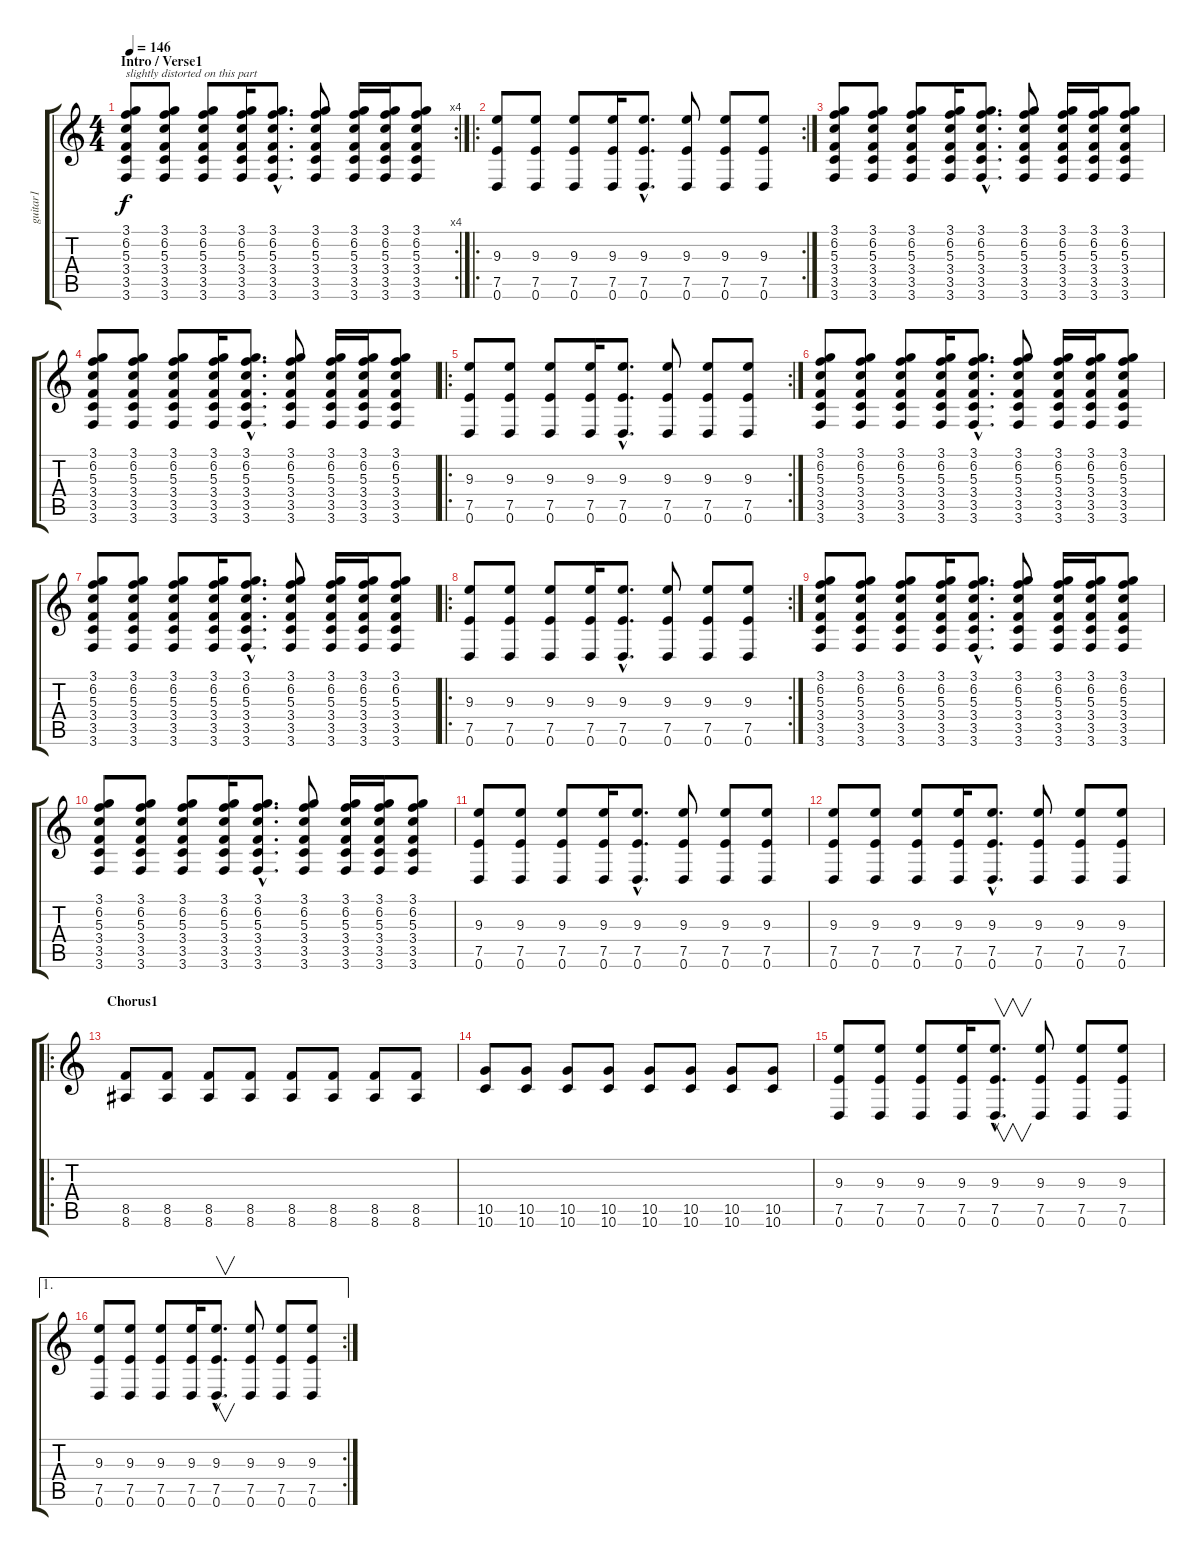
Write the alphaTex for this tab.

\track ("guitar1" "guitar1") {instrument acousticguitarsteel}
\staff {score tabs}
\tuning (E4 B3 G3 D3 A2 D2) {hide}
\rc 4
\ts (4 4)
\section ("" "Intro / Verse1")
\tempo 146
\clef g2
\ks c
(3.1 6.2 5.3 3.4 3.5 3.6).8{txt "slightly distorted on this part" dy f instrument acousticguitarsteel} (3.1 6.2 5.3 3.4 3.5 3.6).8 (3.1 6.2 5.3 3.4 3.5 3.6).8 (3.1 6.2 5.3 3.4 3.5 3.6).16 (3.1{hac} 6.2{hac} 5.3{hac} 3.4{hac} 3.5{hac} 3.6{hac}).8{d} (3.1 6.2 5.3 3.4 3.5 3.6).8 (3.1 6.2 5.3 3.4 3.5 3.6).16 (3.1 6.2 5.3 3.4 3.5 3.6).16 (3.1 6.2 5.3 3.4 3.5 3.6).8 |
\ro
\rc 2
(9.3 7.5 0.6).8{instrument distortionguitar} (9.3 7.5 0.6).8 (9.3 7.5 0.6).8 (9.3 7.5 0.6).16 (9.3{hac} 7.5{hac} 0.6{hac}).8{d} (9.3 7.5 0.6).8 (9.3 7.5 0.6).8 (9.3 7.5 0.6).8 |
(3.1 6.2 5.3 3.4 3.5 3.6).8{instrument acousticguitarsteel} (3.1 6.2 5.3 3.4 3.5 3.6).8 (3.1 6.2 5.3 3.4 3.5 3.6).8 (3.1 6.2 5.3 3.4 3.5 3.6).16 (3.1{hac} 6.2{hac} 5.3{hac} 3.4{hac} 3.5{hac} 3.6{hac}).8{d} (3.1 6.2 5.3 3.4 3.5 3.6).8 (3.1 6.2 5.3 3.4 3.5 3.6).16 (3.1 6.2 5.3 3.4 3.5 3.6).16 (3.1 6.2 5.3 3.4 3.5 3.6).8 |
(3.1 6.2 5.3 3.4 3.5 3.6).8{instrument acousticguitarsteel} (3.1 6.2 5.3 3.4 3.5 3.6).8 (3.1 6.2 5.3 3.4 3.5 3.6).8 (3.1 6.2 5.3 3.4 3.5 3.6).16 (3.1{hac} 6.2{hac} 5.3{hac} 3.4{hac} 3.5{hac} 3.6{hac}).8{d} (3.1 6.2 5.3 3.4 3.5 3.6).8 (3.1 6.2 5.3 3.4 3.5 3.6).16 (3.1 6.2 5.3 3.4 3.5 3.6).16 (3.1 6.2 5.3 3.4 3.5 3.6).8 |
\ro
\rc 2
(9.3 7.5 0.6).8{instrument distortionguitar} (9.3 7.5 0.6).8 (9.3 7.5 0.6).8 (9.3 7.5 0.6).16 (9.3{hac} 7.5{hac} 0.6{hac}).8{d} (9.3 7.5 0.6).8 (9.3 7.5 0.6).8 (9.3 7.5 0.6).8 |
(3.1 6.2 5.3 3.4 3.5 3.6).8{instrument acousticguitarsteel} (3.1 6.2 5.3 3.4 3.5 3.6).8 (3.1 6.2 5.3 3.4 3.5 3.6).8 (3.1 6.2 5.3 3.4 3.5 3.6).16 (3.1{hac} 6.2{hac} 5.3{hac} 3.4{hac} 3.5{hac} 3.6{hac}).8{d} (3.1 6.2 5.3 3.4 3.5 3.6).8 (3.1 6.2 5.3 3.4 3.5 3.6).16 (3.1 6.2 5.3 3.4 3.5 3.6).16 (3.1 6.2 5.3 3.4 3.5 3.6).8 |
(3.1 6.2 5.3 3.4 3.5 3.6).8{instrument acousticguitarsteel} (3.1 6.2 5.3 3.4 3.5 3.6).8 (3.1 6.2 5.3 3.4 3.5 3.6).8 (3.1 6.2 5.3 3.4 3.5 3.6).16 (3.1{hac} 6.2{hac} 5.3{hac} 3.4{hac} 3.5{hac} 3.6{hac}).8{d} (3.1 6.2 5.3 3.4 3.5 3.6).8 (3.1 6.2 5.3 3.4 3.5 3.6).16 (3.1 6.2 5.3 3.4 3.5 3.6).16 (3.1 6.2 5.3 3.4 3.5 3.6).8 |
\ro
\rc 2
(9.3 7.5 0.6).8{instrument distortionguitar} (9.3 7.5 0.6).8 (9.3 7.5 0.6).8 (9.3 7.5 0.6).16 (9.3{hac} 7.5{hac} 0.6{hac}).8{d} (9.3 7.5 0.6).8 (9.3 7.5 0.6).8 (9.3 7.5 0.6).8 |
(3.1 6.2 5.3 3.4 3.5 3.6).8{instrument acousticguitarsteel} (3.1 6.2 5.3 3.4 3.5 3.6).8 (3.1 6.2 5.3 3.4 3.5 3.6).8 (3.1 6.2 5.3 3.4 3.5 3.6).16 (3.1{hac} 6.2{hac} 5.3{hac} 3.4{hac} 3.5{hac} 3.6{hac}).8{d} (3.1 6.2 5.3 3.4 3.5 3.6).8 (3.1 6.2 5.3 3.4 3.5 3.6).16 (3.1 6.2 5.3 3.4 3.5 3.6).16 (3.1 6.2 5.3 3.4 3.5 3.6).8 |
(3.1 6.2 5.3 3.4 3.5 3.6).8{instrument acousticguitarsteel} (3.1 6.2 5.3 3.4 3.5 3.6).8 (3.1 6.2 5.3 3.4 3.5 3.6).8 (3.1 6.2 5.3 3.4 3.5 3.6).16 (3.1{hac} 6.2{hac} 5.3{hac} 3.4{hac} 3.5{hac} 3.6{hac}).8{d} (3.1 6.2 5.3 3.4 3.5 3.6).8 (3.1 6.2 5.3 3.4 3.5 3.6).16 (3.1 6.2 5.3 3.4 3.5 3.6).16 (3.1 6.2 5.3 3.4 3.5 3.6).8 |
(9.3 7.5 0.6).8{instrument distortionguitar} (9.3 7.5 0.6).8 (9.3 7.5 0.6).8 (9.3 7.5 0.6).16 (9.3{hac} 7.5{hac} 0.6{hac}).8{d} (9.3 7.5 0.6).8 (9.3 7.5 0.6).8 (9.3 7.5 0.6).8 |
(9.3 7.5 0.6).8{instrument distortionguitar} (9.3 7.5 0.6).8 (9.3 7.5 0.6).8 (9.3 7.5 0.6).16 (9.3{hac} 7.5{hac} 0.6{hac}).8{d} (9.3 7.5 0.6).8 (9.3 7.5 0.6).8 (9.3 7.5 0.6).8 |
\ro
\section ("" "Chorus1")
(8.5 8.6).8{instrument distortionguitar} (8.5 8.6).8 (8.5 8.6).8 (8.5 8.6).8 (8.5 8.6).8 (8.5 8.6).8 (8.5 8.6).8 (8.5 8.6).8 |
(10.5 10.6).8 (10.5 10.6).8 (10.5 10.6).8 (10.5 10.6).8 (10.5 10.6).8 (10.5 10.6).8 (10.5 10.6).8 (10.5 10.6).8 |
(9.3 7.5 0.6).8 (9.3 7.5 0.6).8 (9.3 7.5 0.6).8 (9.3 7.5 0.6).16 (9.3{hac} 7.5{hac} 0.6{hac}).8{v d} (9.3 7.5 0.6).8 (9.3 7.5 0.6).8 (9.3 7.5 0.6).8 |
\ae 1
\rc 2
(9.3 7.5 0.6).8 (9.3 7.5 0.6).8 (9.3 7.5 0.6).8 (9.3 7.5 0.6).16 (9.3{hac} 7.5{hac} 0.6{hac}).8{v d} (9.3 7.5 0.6).8 (9.3 7.5 0.6).8 (9.3 7.5 0.6).8
